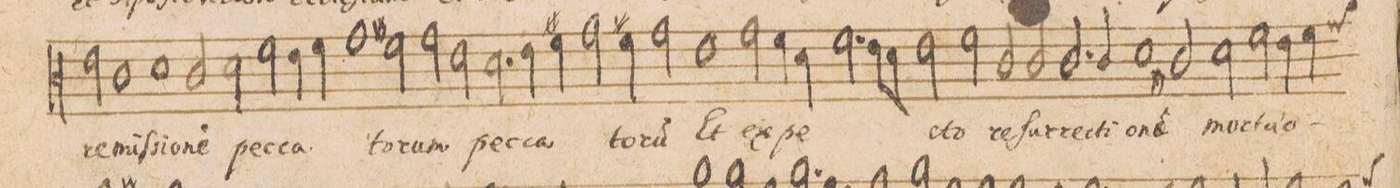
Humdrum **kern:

**kern	**text
*I"CANTVS.	*
*clefC3	*
*k[]	*
*met(C|)	*
*M2/1	*
2e\	re-
1cny	-miſ-
=178-	=178-
1d	-si-
2c/	-o-
=179-	=179-
2d\	-ne(m)
2f\	pec-
4e\	-ca-
4f\	.
1g	.
=180-	=180-
2f#X\	-to-
2g\	-rum
2e\	pec-
=181-	=181-
2.d\	-ca-
4e\	.
4f#X\	.
2g\	.
4f#X\	-to-
=182-	=182-
2g\	-ru(m)
1e	Et
2g\	ex-
=183-	=183-
4fny\	-pe-
4d\	.
2.f\	.
8e\L	.
8d\J	.
2e\	-cto
=184-	=184-
2f\	.
2c/	re-
2c/	-ſur-
2.c/	-rec-
=185-	=185-
4c/	-ti-
1d\	-o-
2c#X/	-ne(m)
=186-	=186-
2d\	mor-
2f\	-tu-
4e\	-o-
*custos:g	*
4f\	.
*-	*-
